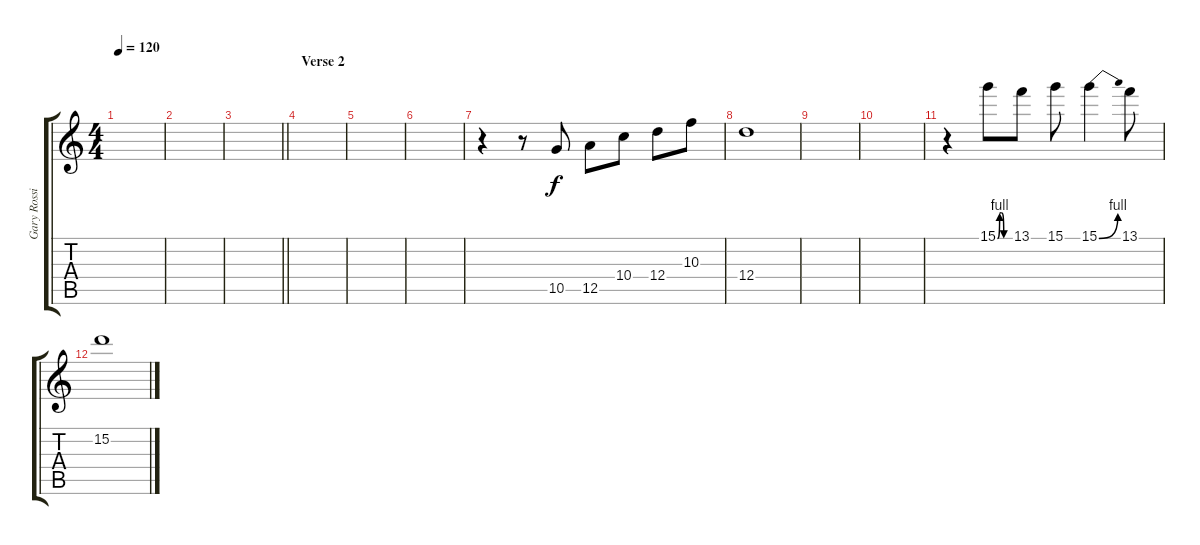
\track ("Gary Rossingtron (Solos)" "Gary Rossi") {instrument overdrivenguitar}
\staff {score tabs}
\tuning (E4 B3 G3 D3 A2 E2) {hide}
\ts (4 4)
\tempo 120
\clef g2
\ks c
|
|
\barLineRight lightlight
|
\section ("" "Verse 2")
|
|
|
r.4 r.8 10.5.8 12.5.8 10.4.8 12.4.8 10.3.8 |
12.4.1 |
|
|
r.4 15.1{be (custom 0 0 10 4 20 4 30 0 60 0)}.8 13.1.8 15.1.8 15.1{be (bend 0 0 60 4)}.4 13.1.8 |
15.2.1
